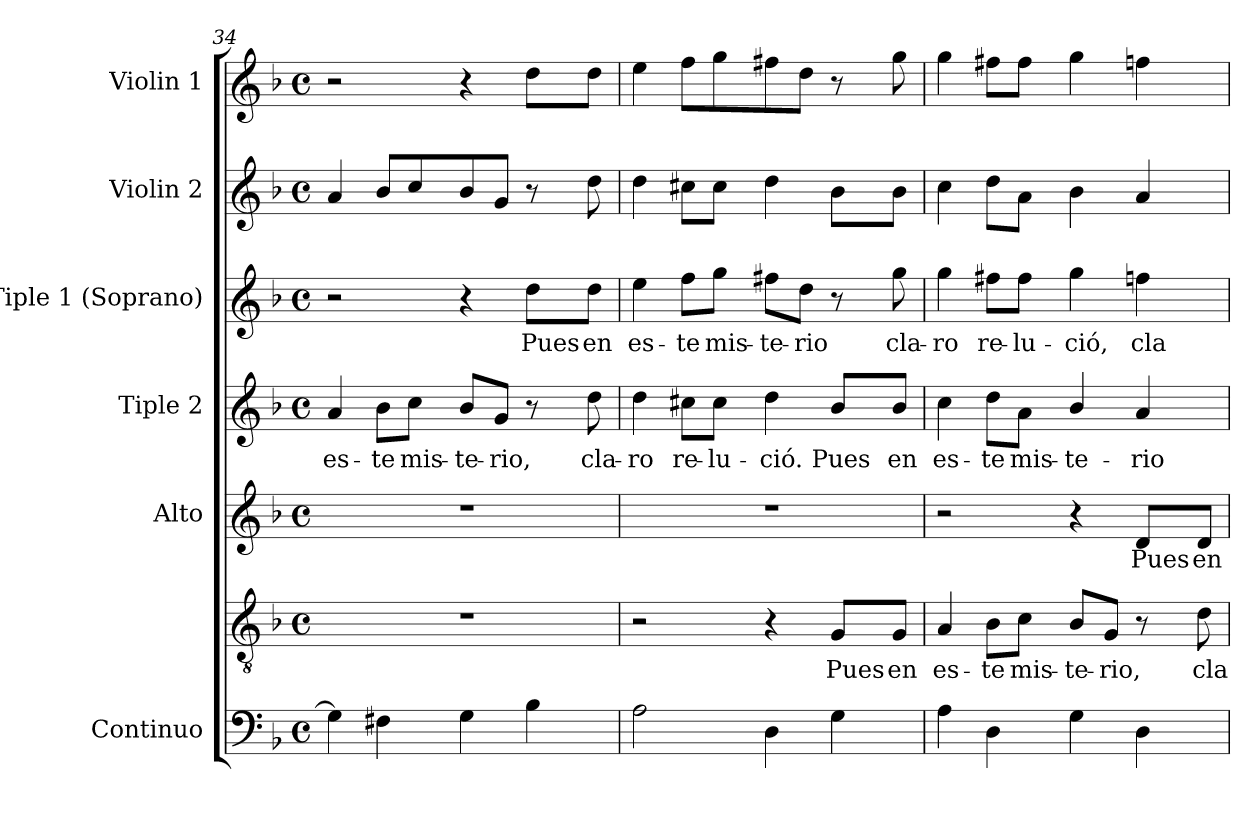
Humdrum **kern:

**kern	**kern	**text	**kern	**text	**kern	**text	**kern	**text	**kern	**kern
*part7	*part6	*part6	*part5	*part5	*part4	*part4	*part3	*part3	*part2	*part1
*staff7	*staff6	*staff6	*staff5	*staff5	*staff4	*staff4	*staff3	*staff3	*staff2	*staff1
*I"Continuo	*I""Tenor" or Alto	*	*I"Alto	*	*I"Tiple 2	*	*I"Tiple 1 (Soprano)	*	*I"Violin 2	*I"Violin 1
*I'Cont.	*I'T.	*	*I'A.	*	*	*	*I'S.	*	*I'Vln. 2	*I'Vln. 1
!!LO:PB:g=z
*clefF4	*clefGv2	*	*clefG2	*	*clefG2	*	*clefG2	*	*clefG2	*clefG2
*	*ITrd7c12	*	*	*	*	*	*	*	*	*
*k[b-]	*k[b-]	*	*k[b-]	*	*k[b-]	*	*k[b-]	*	*k[b-]	*k[b-]
*F:	*F:	*	*F:	*	*F:	*	*F:	*	*F:	*F:
*M4/4	*M4/4	*	*M4/4	*	*M4/4	*	*M4/4	*	*M4/4	*M4/4
*met(c)	*met(c)	*	*met(c)	*	*met(c)	*	*met(c)	*	*met(c)	*met(c)
=34	=34	=34	=34	=34	=34	=34	=34	=34	=34	=34
!	!	!	!	!	!	!LO:LY:b:color=#000000	!	!	!	!
4Gi\]	1r	.	1r	.	4ai/	es-	2r	.	4ai/	2r
!	!	!	!	!	!	!LO:LY:b:color=#000000	!	!	!	!
4F#Xi\	.	.	.	.	8b-i\L	-te	.	.	8b-i/L	.
!	!	!	!	!	!	!LO:LY:b:color=#000000	!	!	!	!
.	.	.	.	.	8cci\J	mis-	.	.	8cci/	.
!	!	!	!	!	!	!LO:LY:b:color=#000000	!	!	!	!
4Gi\	.	.	.	.	8b-i/L	-te-	4r	.	8b-i/	4r
!	!	!	!	!	!	!LO:LY:b:color=#000000	!	!	!	!
.	.	.	.	.	8gi/J	-rio,	.	.	8gi/J	.
!	!	!	!	!	!	!	!	!LO:LY:b:color=#000000	!	!
4B-i\	.	.	.	.	8r	.	8ddi\L	Pues	8r	8ddi\L
!	!	!	!	!	!	!LO:LY:b:color=#000000	!	!	!	!
!	!	!	!	!	!	!	!	!LO:LY:b:color=#000000	!	!
.	.	.	.	.	8ddi\	cla-	8ddi\J	en	8ddi\	8ddi\J
=35	=35	=35	=35	=35	=35	=35	=35	=35	=35	=35
!	!	!	!	!	!	!LO:LY:b:color=#000000	!	!	!	!
!	!	!	!	!	!	!	!	!LO:LY:b:color=#000000	!	!
2Ai\	2r	.	1r	.	4ddi\	-ro	4eei\	es-	4ddi\	4eei\
!	!	!	!	!	!	!LO:LY:b:color=#000000	!	!	!	!
!	!	!	!	!	!	!	!	!LO:LY:b:color=#000000	!	!
.	.	.	.	.	8cc#Xi\L	re-	8ffi\L	-te	8cc#Xi\L	8ffi\L
!	!	!	!	!	!	!LO:LY:b:color=#000000	!	!	!	!
!	!	!	!	!	!	!	!	!LO:LY:b:color=#000000	!	!
.	.	.	.	.	8cc#i\J	-lu-	8ggi\J	mis-	8cc#i\J	8ggi\
!	!	!	!	!	!	!LO:LY:b:color=#000000	!	!	!	!
!	!	!	!	!	!	!	!	!LO:LY:b:color=#000000	!	!
4Di\	4r	.	.	.	4ddi\	-ció.	8ff#Xi\L	-te-	4ddi\	8ff#Xi\
!	!	!	!	!	!	!	!	!LO:LY:b:color=#000000	!	!
.	.	.	.	.	.	.	8ddi\J	-rio	.	8ddi\J
!	!	!LO:LY:b:color=#000000	!	!	!	!	!	!	!	!
!	!	!	!	!	!	!LO:LY:b:color=#000000	!	!	!	!
4Gi\	8GGi/L	Pues	.	.	8b-i/L	Pues	8r	.	8b-i\L	8r
!	!	!LO:LY:b:color=#000000	!	!	!	!	!	!	!	!
!	!	!	!	!	!	!LO:LY:b:color=#000000	!	!	!	!
!	!	!	!	!	!	!	!	!LO:LY:b:color=#000000	!	!
.	8GGi/J	en	.	.	8b-i/J	en	8ggi\	cla-	8b-i\J	8ggi\
=36	=36	=36	=36	=36	=36	=36	=36	=36	=36	=36
!	!	!LO:LY:b:color=#000000	!	!	!	!	!	!	!	!
!	!	!	!	!	!	!LO:LY:b:color=#000000	!	!	!	!
!	!	!	!	!	!	!	!	!LO:LY:b:color=#000000	!	!
4Ai\	4AAi/	es-	2r	.	4cci\	es-	4ggi\	-ro	4cci\	4ggi\
!	!	!LO:LY:b:color=#000000	!	!	!	!	!	!	!	!
!	!	!	!	!	!	!LO:LY:b:color=#000000	!	!	!	!
!	!	!	!	!	!	!	!	!LO:LY:b:color=#000000	!	!
4Di\	8BB-i\L	-te	.	.	8ddi\L	-te	8ff#Xi\L	re-	8ddi\L	8ff#Xi\L
!	!	!LO:LY:b:color=#000000	!	!	!	!	!	!	!	!
!	!	!	!	!	!	!LO:LY:b:color=#000000	!	!	!	!
!	!	!	!	!	!	!	!	!LO:LY:b:color=#000000	!	!
.	8Ci\J	mis-	.	.	8ai\J	mis-	8ff#i\J	-lu-	8ai\J	8ff#i\J
!	!	!LO:LY:b:color=#000000	!	!	!	!	!	!	!	!
!	!	!	!	!	!	!LO:LY:b:color=#000000	!	!	!	!
!	!	!	!	!	!	!	!	!LO:LY:b:color=#000000	!	!
4Gi\	8BB-i/L	-te-	4r	.	4b-i/	-te-	4ggi\	-ció,	4b-i\	4ggi\
!	!	!LO:LY:b:color=#000000	!	!	!	!	!	!	!	!
.	8GGi/J	-rio,	.	.	.	.	.	.	.	.
!	!	!	!	!LO:LY:b:color=#000000	!	!	!	!	!	!
!	!	!	!	!	!	!LO:LY:b:color=#000000	!	!	!	!
!	!	!	!	!	!	!	!	!LO:LY:b:color=#000000	!	!
4Di\	8r	.	8di/L	Pues	4ai/	-rio	4ffni\	cla-	4ai/	4ffni\
!	!	!LO:LY:b:color=#000000	!	!	!	!	!	!	!	!
!	!	!	!	!LO:LY:b:color=#000000	!	!	!	!	!	!
.	8Di\	cla-	8di/J	en	.	.	.	.	.	.
=	=	=	=	=	=	=	=	=	=	=
*-	*-	*-	*-	*-	*-	*-	*-	*-	*-	*-
